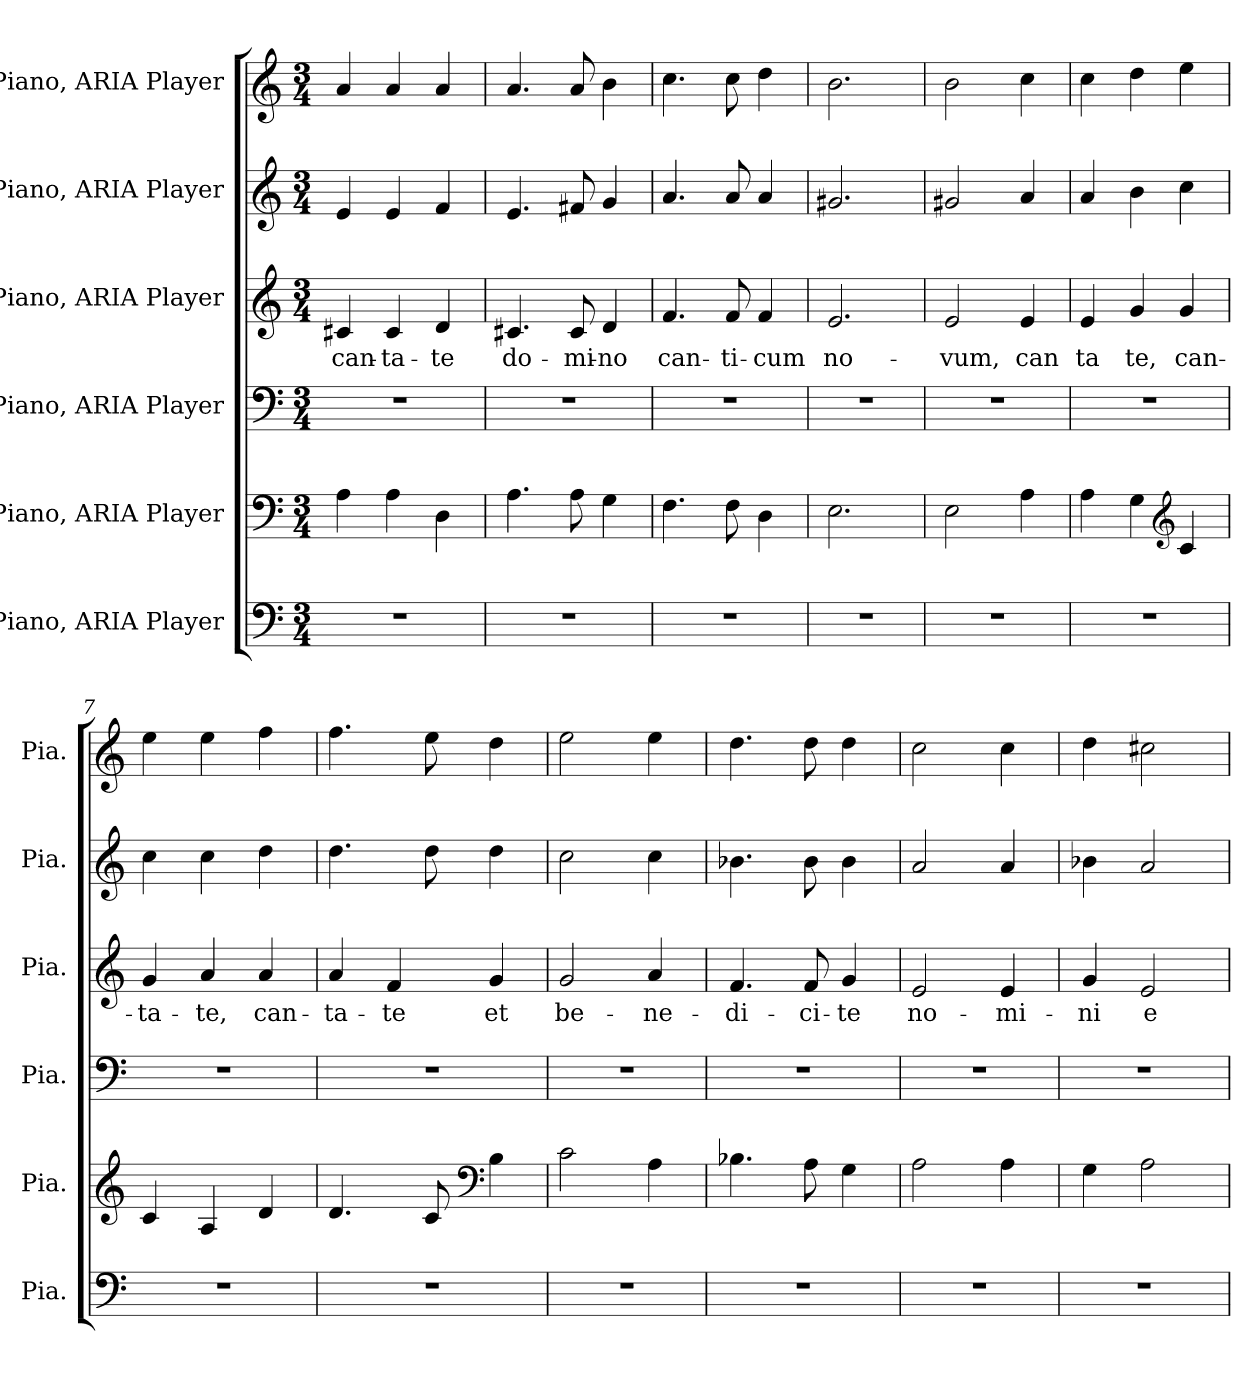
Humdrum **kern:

**kern	**kern	**kern	**kern	**text	**kern	**kern
*part6	*part5	*part4	*part3	*part3	*part2	*part1
*staff6	*staff5	*staff4	*staff3	*staff3	*staff2	*staff1
*I"Piano, ARIA Player	*I"Piano, ARIA Player	*I"Piano, ARIA Player	*I"Piano, ARIA Player	*	*I"Piano, ARIA Player	*I"Piano, ARIA Player
*I'Pia.	*I'Pia.	*I'Pia.	*I'Pia.	*	*I'Pia.	*I'Pia.
*clefF4	*clefF4	*clefF4	*clefG2	*	*clefG2	*clefG2
*k[]	*k[]	*k[]	*k[]	*	*k[]	*k[]
*M3/4	*M3/4	*M3/4	*M3/4	*	*M3/4	*M3/4
*MM140	*MM140	*MM140	*MM140	*	*MM140	*MM140
=1	=1	=1	=1	=1	=1	=1
2.r	4A\	2.r	4c#X/	can-	4e/	4a/
.	4A\	.	4c#/	-ta-	4e/	4a/
.	4D\	.	4d/	-te	4f/	4a/
=2	=2	=2	=2	=2	=2	=2
2.r	4.A\	2.r	4.c#X/	do-	4.e/	4.a/
.	8A\	.	8c#/	-mi-	8f#X/	8a/
.	4G\	.	4d/	-no	4g/	4b\
=3	=3	=3	=3	=3	=3	=3
2.r	4.F\	2.r	4.f/	can-	4.a/	4.cc\
.	8F\	.	8f/	-ti-	8a/	8cc\
.	4D\	.	4f/	-cum	4a/	4dd\
=4	=4	=4	=4	=4	=4	=4
2.r	2.E\	2.r	2.e/	no-	2.g#X/	2.b\
=5	=5	=5	=5	=5	=5	=5
2.r	2E\	2.r	2e/	-vum,	2g#X/	2b\
.	4A\	.	4e/	can	4a/	4cc\
=6	=6	=6	=6	=6	=6	=6
2.r	4A\	2.r	4e/	ta	4a/	4cc\
.	4G\	.	4g/	te,	4b\	4dd\
*	*clefG2	*	*	*	*	*
.	4c/	.	4g/	can-	4cc\	4ee\
!!LO:LB:g=z
=7	=7	=7	=7	=7	=7	=7
2.r	4c/	2.r	4g/	-ta-	4cc\	4ee\
.	4A/	.	4a/	-te,	4cc\	4ee\
.	4d/	.	4a/	can-	4dd\	4ff\
=8	=8	=8	=8	=8	=8	=8
2.r	4.d/	2.r	4a/	-ta-	4.dd\	4.ff\
.	.	.	4f/	-te	.	.
.	8c/	.	.	.	8dd\	8ee\
*	*clefF4	*	*	*	*	*
.	4B\	.	4g/	et	4dd\	4dd\
=9	=9	=9	=9	=9	=9	=9
2.r	2c\	2.r	2g/	be-	2cc\	2ee\
.	4A\	.	4a/	-ne-	4cc\	4ee\
=10	=10	=10	=10	=10	=10	=10
2.r	4.B-X\	2.r	4.f/	-di-	4.b-X\	4.dd\
.	8A\	.	8f/	-ci-	8b-\	8dd\
.	4G\	.	4g/	-te	4b-\	4dd\
=11	=11	=11	=11	=11	=11	=11
2.r	2A\	2.r	2e/	no-	2a/	2cc\
.	4A\	.	4e/	-mi-	4a/	4cc\
=12	=12	=12	=12	=12	=12	=12
2.r	4G\	2.r	4g/	-ni	4b-X\	4dd\
.	2A\	.	2e/	e-	2a/	2cc#X\
=	=	=	=	=	=	=
*-	*-	*-	*-	*-	*-	*-
